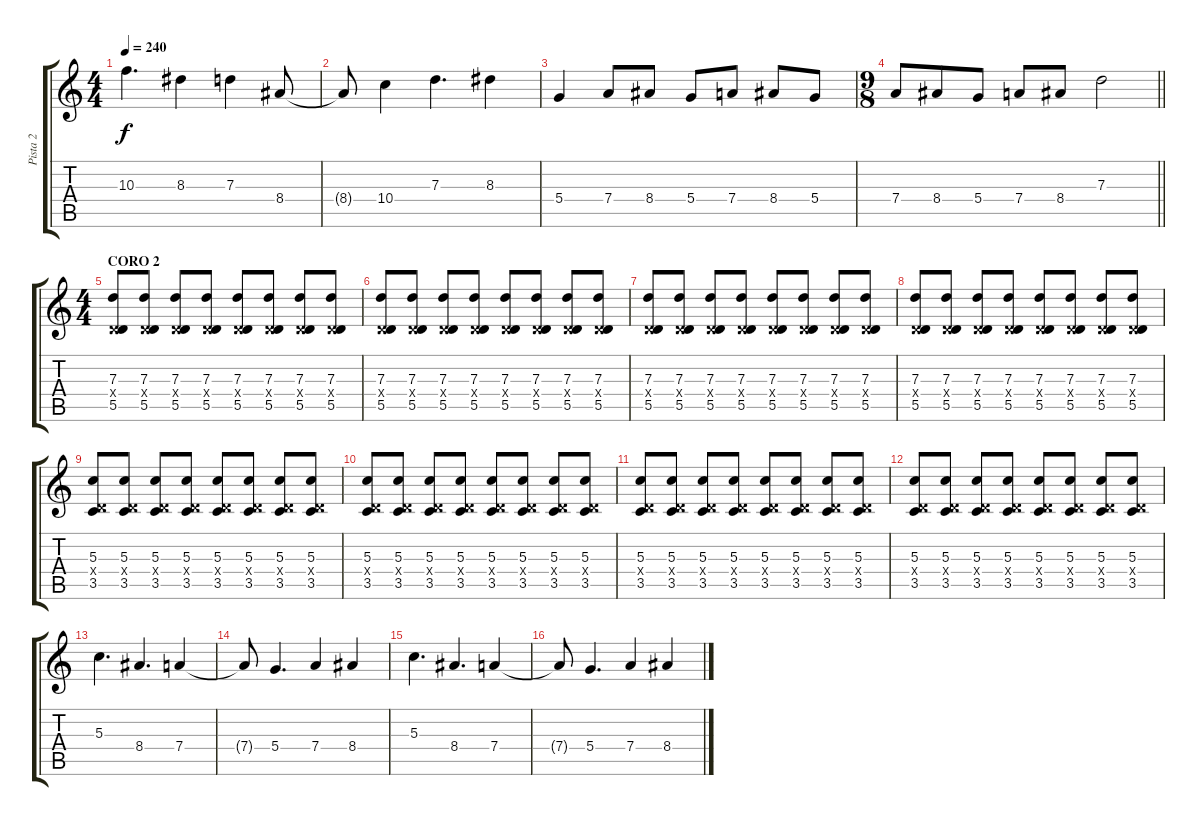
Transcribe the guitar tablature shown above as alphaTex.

\track ("Pista 2" "Pista 2") {instrument distortionguitar}
\staff {score tabs}
\tuning (E4 C4 G3 D3 A2 D2) {hide}
\ts (4 4)
\tempo 240
\clef g2
\ks c
10.3.4{d dy f} 8.3.4 7.3.4 8.4.8 |
8.4{t}.8 10.4.4 7.3.4{d} 8.3.4 |
5.4.4 7.4.8 8.4.8 5.4.8 7.4.8 8.4.8 5.4.8 |
\ts (9 8)
\barLineRight lightlight
7.4.8 8.4.8 5.4.8 7.4.8 8.4.8 7.3.2 |
\ts (4 4)
\section ("" "CORO 2 ")
(7.3 0.4{x} 5.5).8 (7.3 0.4{x} 5.5).8 (7.3 0.4{x} 5.5).8 (7.3 0.4{x} 5.5).8 (7.3 0.4{x} 5.5).8 (7.3 0.4{x} 5.5).8 (7.3 0.4{x} 5.5).8 (7.3 0.4{x} 5.5).8 |
(7.3 0.4{x} 5.5).8 (7.3 0.4{x} 5.5).8 (7.3 0.4{x} 5.5).8 (7.3 0.4{x} 5.5).8 (7.3 0.4{x} 5.5).8 (7.3 0.4{x} 5.5).8 (7.3 0.4{x} 5.5).8 (7.3 0.4{x} 5.5).8 |
(7.3 0.4{x} 5.5).8 (7.3 0.4{x} 5.5).8 (7.3 0.4{x} 5.5).8 (7.3 0.4{x} 5.5).8 (7.3 0.4{x} 5.5).8 (7.3 0.4{x} 5.5).8 (7.3 0.4{x} 5.5).8 (7.3 0.4{x} 5.5).8 |
(7.3 0.4{x} 5.5).8 (7.3 0.4{x} 5.5).8 (7.3 0.4{x} 5.5).8 (7.3 0.4{x} 5.5).8 (7.3 0.4{x} 5.5).8 (7.3 0.4{x} 5.5).8 (7.3 0.4{x} 5.5).8 (7.3 0.4{x} 5.5).8 |
(5.3 0.4{x} 3.5).8 (5.3 0.4{x} 3.5).8 (5.3 0.4{x} 3.5).8 (5.3 0.4{x} 3.5).8 (5.3 0.4{x} 3.5).8 (5.3 0.4{x} 3.5).8 (5.3 0.4{x} 3.5).8 (5.3 0.4{x} 3.5).8 |
(5.3 0.4{x} 3.5).8 (5.3 0.4{x} 3.5).8 (5.3 0.4{x} 3.5).8 (5.3 0.4{x} 3.5).8 (5.3 0.4{x} 3.5).8 (5.3 0.4{x} 3.5).8 (5.3 0.4{x} 3.5).8 (5.3 0.4{x} 3.5).8 |
(5.3 0.4{x} 3.5).8 (5.3 0.4{x} 3.5).8 (5.3 0.4{x} 3.5).8 (5.3 0.4{x} 3.5).8 (5.3 0.4{x} 3.5).8 (5.3 0.4{x} 3.5).8 (5.3 0.4{x} 3.5).8 (5.3 0.4{x} 3.5).8 |
(5.3 0.4{x} 3.5).8 (5.3 0.4{x} 3.5).8 (5.3 0.4{x} 3.5).8 (5.3 0.4{x} 3.5).8 (5.3 0.4{x} 3.5).8 (5.3 0.4{x} 3.5).8 (5.3 0.4{x} 3.5).8 (5.3 0.4{x} 3.5).8 |
5.3.4{d} 8.4.4{d} 7.4.4 |
7.4{t}.8 5.4.4{d} 7.4.4 8.4.4 |
5.3.4{d} 8.4.4{d} 7.4.4 |
7.4{t}.8 5.4.4{d} 7.4.4 8.4.4
